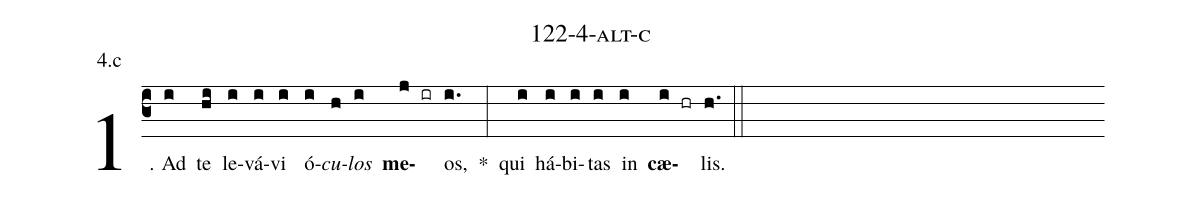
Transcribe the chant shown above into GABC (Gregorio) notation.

name: 122-4-alt-c;
annotation: 4.c;
%%
(c3)1. Ad(i) te(hi) le(i)vá(i)vi(i) ó(i)<i>cu</i>(h)<i>los</i>(i) <b>me</b>(j ir)os,(i.) *(:) qui(i) há(i)bi(i)tas(i) in(i) <b>cæ</b>(i hr)lis.(h.) (::)
